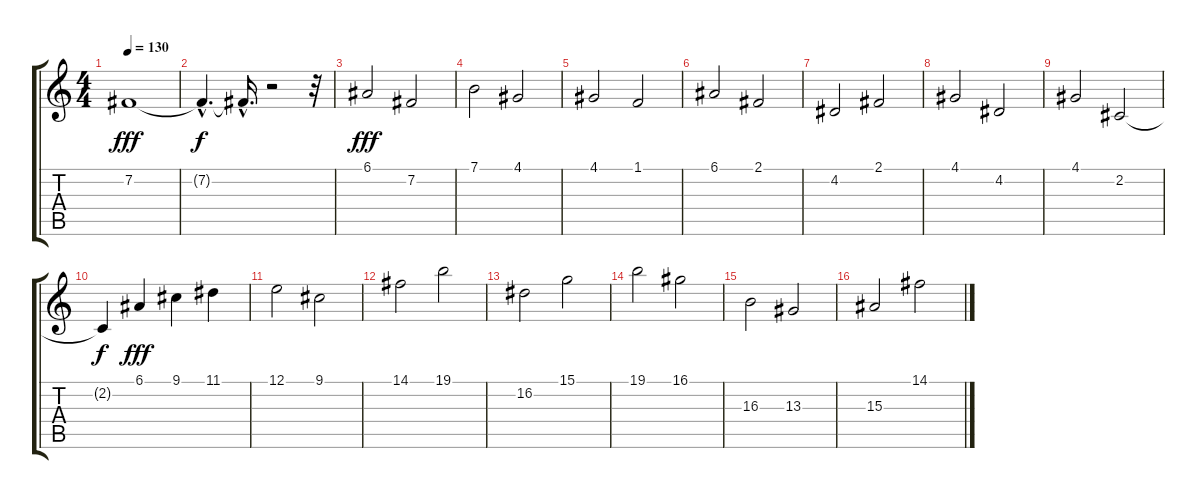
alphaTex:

\track "" {instrument vibraphone}
\staff {score tabs}
\tuning (E4 B3 G3 D3 A2 E2) {hide}
\ts (4 4)
\tempo 130
\clef g2
\ks c
7.2.1{dy fff instrument vibraphone} |
7.2{hac t}.4{d dy f} 7.2{hac t}.16{d} r.2 r.32 |
6.1.2{dy fff volume 15} 7.2.2{volume 15} |
7.1.2{volume 15} 4.1.2{volume 15} |
4.1.2{volume 15} 1.1.2{volume 15} |
6.1.2{volume 15} 2.1.2{volume 15} |
4.2.2{volume 15} 2.1.2{volume 15} |
4.1.2{volume 15} 4.2.2{volume 15} |
4.1.2{volume 15} 2.2.2{volume 15} |
2.2{t}.4{dy f} 6.1.4{dy fff volume 15} 9.1.4{volume 15} 11.1.4{volume 15} |
12.1.2{volume 15} 9.1.2{volume 15} |
14.1.2{volume 15} 19.1.2{volume 15} |
16.2.2{volume 15} 15.1.2{volume 15} |
19.1.2{volume 15} 16.1.2{volume 15} |
16.3.2{volume 15} 13.3.2{volume 15} |
15.3.2{volume 15} 14.1.2{volume 15}
